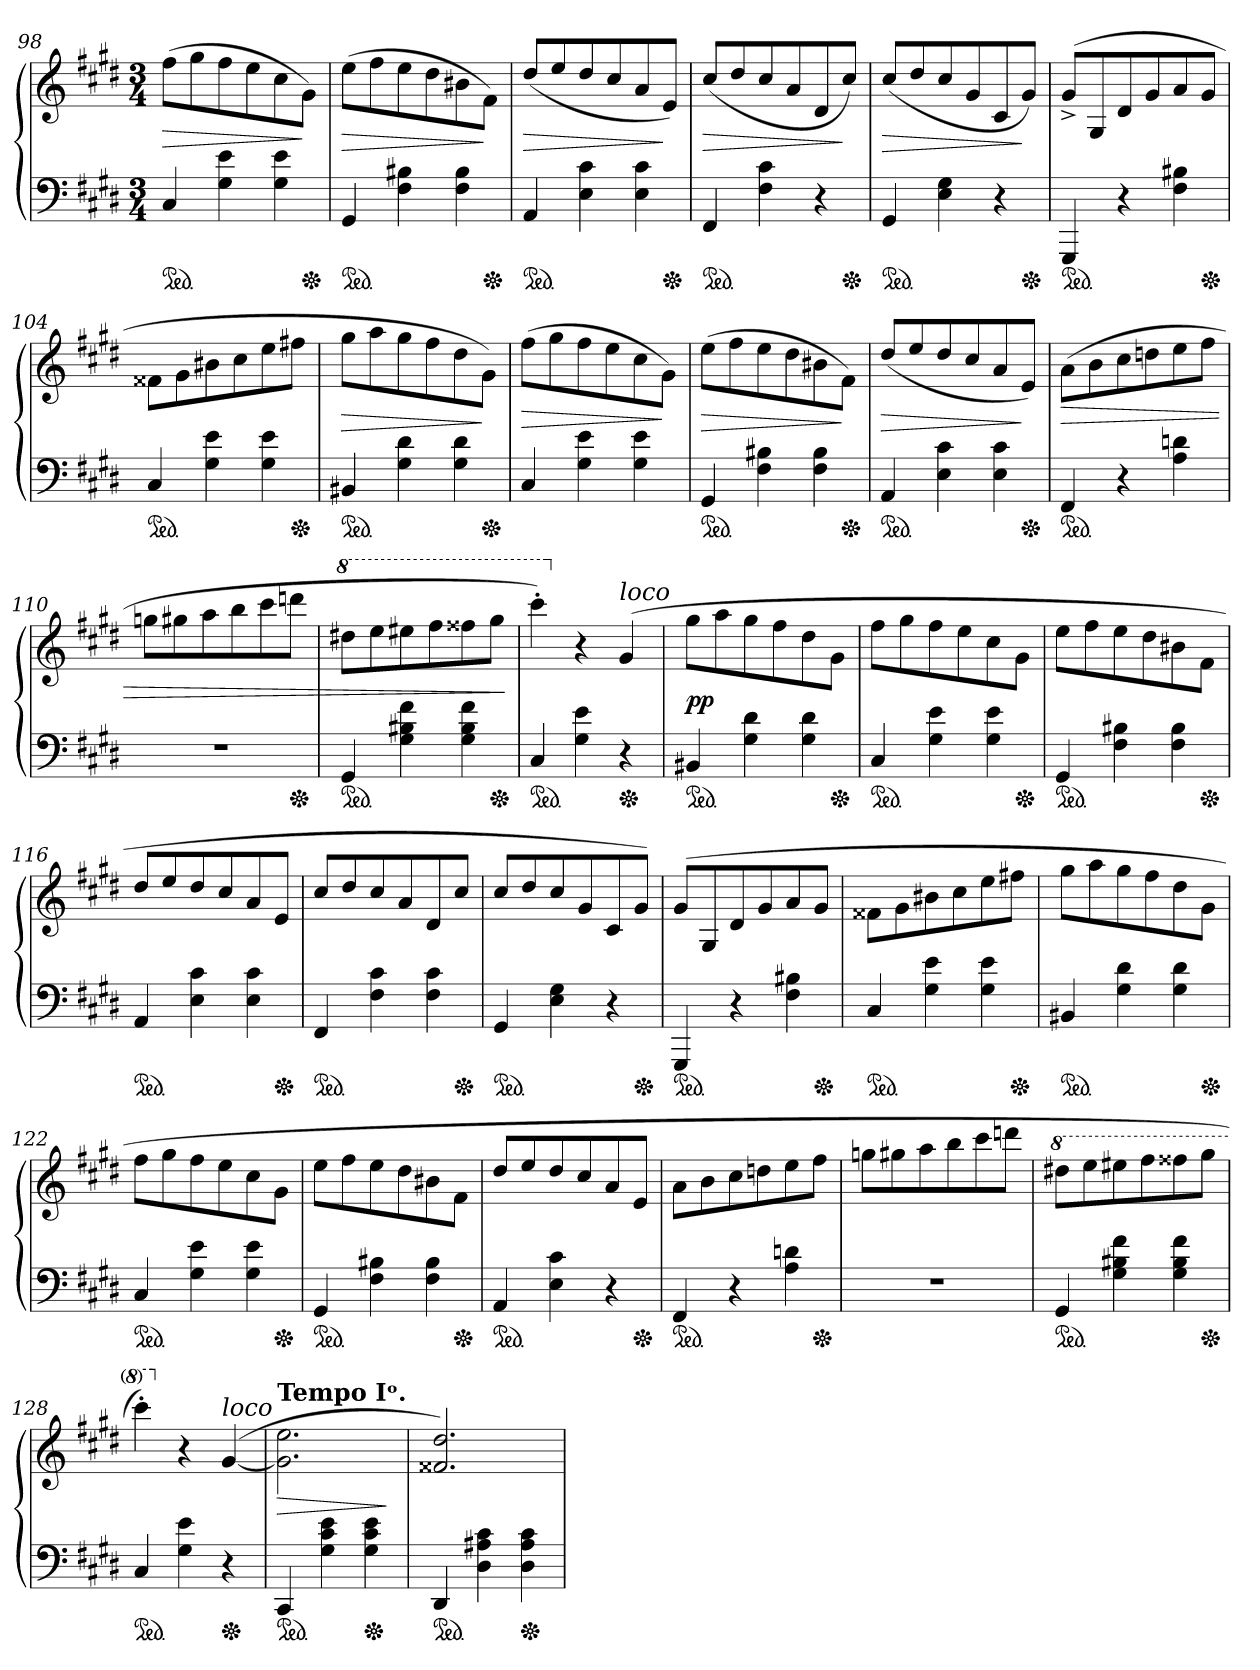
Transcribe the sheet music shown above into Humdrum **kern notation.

**kern	**kern	**dynam
*part1	*part1	*part1
*staff2	*staff1	*staff1/2
*clefF4	*clefG2	*
*k[f#c#g#d#]	*k[f#c#g#d#]	*
*M3/4	*M3/4	*
*ped	*	*
=98	=98	=98
4C#	(>8ff#L	>
.	8gg#	.
4G# 4e	8ff#	.
.	8ee	.
4G# 4e	8cc#	.
*Xped	*	*
.	8g#J)	]
=99	=99	=99
*ped	*	*
4GG#	(>8eeL	>
.	8ff#	.
4F# 4B#X	8ee	.
.	8dd#	.
4F# 4B#	8b#X	.
*Xped	*	*
.	8f#J)	]
=100	=100	=100
*ped	*	*
4AA	(>8dd#L	>
.	8ee	.
4E 4c#	8dd#	.
.	8cc#	.
4E 4c#	8a	.
*Xped	*	*
.	8eJ)	]
=101	=101	=101
*ped	*	*
4FF#	(<8cc#/L	>
.	8dd#	.
4F# 4c#	8cc#	.
.	8a	.
4r	8d#	.
*Xped	*	*
.	8cc#J)	]
=102	=102	=102
*ped	*	*
4GG#	(<8cc#L	>
.	8dd#	.
4E 4G#	8cc#	.
.	8g#	.
4r	8c#	.
*Xped	*	*
.	8g#J)	]
=103	=103	=103
*ped	*	*
4GGG#	(>8g#^<L	.
.	8G#	.
4r	8d#	.
.	8g#	.
4F# 4B#X	8a	.
*Xped	*	*
.	8g#J	.
=104	=104	=104
*ped	*	*
4C#	8f##XL	.
.	8g#	.
4G# 4e	8b#X	.
.	8cc#	.
4G# 4e	8ee	.
*Xped	*	*
.	8ff#XJ	.
=105	=105	=105
*ped	*	*
4BB#X	8gg#L	>
.	8aa	.
4G# 4d#	8gg#	.
.	8ff#	.
4G# 4d#	8dd#	.
*Xped	*	*
.	8g#J)	]
=106	=106	=106
4C#	(>8ff#L	>
.	8gg#	.
4G# 4e	8ff#	.
.	8ee	.
4G# 4e	8cc#	.
.	8g#J)	]
=107	=107	=107
*ped	*	*
4GG#	(>8eeL	>
.	8ff#	.
4F# 4B#X	8ee	.
.	8dd#	.
4F# 4B#	8b#X	.
*Xped	*	*
.	8f#J)	]
=108	=108	=108
*ped	*	*
4AA	(>8dd#L	>
.	8ee	.
4E 4c#	8dd#	.
.	8cc#	.
4E 4c#	8a	.
*Xped	*	*
.	8eJ)	]
=109	=109	=109
*ped	*	*
4FF#	(>8aL	>
.	8b	.
4r	8cc#	.
.	8ddn	.
4A 4dn	8ee	.
.	8ff#J	.
=110	=110	=110
2.rF	8ggnL	.
.	8gg#X	.
.	8aa	.
.	8bb	.
.	8ccc#	.
*Xped	*	*
.	8dddnJ	.
=111	=111	=111
*	*8va	*
*ped	*	*
4GG#	8ddd#XL	.
.	8eee	.
4G# 4B#X 4f#	8eee#X	.
.	8fff#	.
4G# 4B# 4f#	8fff##X	.
*Xped	*	*
.	8ggg#J	.
.	.	]
=112	=112	=112
*ped	*	*
4C#	4cccc#'>)	.
*	*X8va	*
4G# 4e	4r	.
!	!LO:TX:a:i:t=loco	!
*Xped	*	*
4r	(>4g#	.
=113	=113	=113
*ped	*	*
4BB#X	8gg#L	pp
.	8aa	.
4G# 4d#	8gg#	.
.	8ff#	.
4G# 4d#	8dd#	.
*Xped	*	*
.	8g#J	.
=114	=114	=114
*ped	*	*
4C#	8ff#L	.
.	8gg#	.
4G# 4e	8ff#	.
.	8ee	.
4G# 4e	8cc#	.
*Xped	*	*
.	8g#J	.
=115	=115	=115
*ped	*	*
4GG#	8eeL	.
.	8ff#	.
4F# 4B#X	8ee	.
.	8dd#	.
4F# 4B#	8b#X	.
*Xped	*	*
.	8f#J	.
=116	=116	=116
*ped	*	*
4AA	8dd#/L	.
.	8ee	.
4E 4c#	8dd#	.
.	8cc#	.
4E 4c#	8a	.
*Xped	*	*
.	8eJ	.
=117	=117	=117
*ped	*	*
4FF#	8cc#L	.
.	8dd#	.
4F# 4c#	8cc#	.
.	8a	.
4F# 4c#	8d#	.
*Xped	*	*
.	8cc#J	.
=118	=118	=118
*ped	*	*
4GG#	8cc#L	.
.	8dd#	.
4E 4G#	8cc#	.
.	8g#	.
4r	8c#	.
*Xped	*	*
.	8g#J)	.
=119	=119	=119
*ped	*	*
4GGG#	(>8g#L	.
.	8G#	.
4r	8d#	.
.	8g#	.
4F# 4B#X	8a	.
*Xped	*	*
.	8g#J	.
=120	=120	=120
*ped	*	*
4C#/	8f##XL	.
.	8g#	.
4G# 4e	8b#X	.
.	8cc#	.
4G# 4e	8ee	.
*Xped	*	*
.	8ff#XJ	.
=121	=121	=121
*ped	*	*
4BB#X	8gg#L	.
.	8aa	.
4G# 4d#	8gg#	.
.	8ff#	.
4G# 4d#	8dd#	.
*Xped	*	*
.	8g#J	.
=122	=122	=122
*ped	*	*
4C#	8ff#L	.
.	8gg#	.
4G# 4e	8ff#	.
.	8ee	.
4G# 4e	8cc#	.
*Xped	*	*
.	8g#J	.
=123	=123	=123
*ped	*	*
4GG#	8eeL	.
.	8ff#	.
4F# 4B#X	8ee	.
.	8dd#	.
4F# 4B#	8b#X	.
*Xped	*	*
.	8f#J	.
=124	=124	=124
*ped	*	*
4AA	8dd#L	.
.	8ee	.
4E 4c#	8dd#	.
.	8cc#	.
4r	8a	.
*Xped	*	*
.	8eJ	.
=125	=125	=125
*ped	*	*
4FF#	8aL	.
.	8b	.
4r	8cc#	.
.	8ddn	.
4A 4dn	8ee	.
*Xped	*	*
.	8ff#J	.
=126	=126	=126
2.r	8ggnL	.
.	8gg#X	.
.	8aa	.
.	8bb	.
.	8ccc#	.
.	8dddnJ	.
=127	=127	=127
*	*8va	*
*ped	*	*
4GG#	8ddd#XL	.
.	8eee	.
4G# 4B#X 4f#	8eee#X	.
.	8fff#	.
4G# 4B# 4f#	8fff##X	.
*Xped	*	*
.	8ggg#J	.
=128	=128	=128
*ped	*	*
4C#	4cccc#'>)	.
*	*X8va	*
4G# 4e	4r	.
!	!LO:TX:a:i:t=loco	!
*Xped	*	*
4r	(>[4g#	.
=129	=129	=129
!	!LO:TX:a:B:t=Tempo Iᵒ.	!
!LO:TX:a:t=łuk 4g# do 4dd# nie ma początku	!	!
*ped	*	*
4CC#	2.g#] 2.ee	>
4G# 4c# 4e	.	.
*Xped	*	*
4G# 4c# 4e	.	.
.	.	]
=130	=130	=130
*ped	*	*
4DD#	2.f##X 2.dd#)	.
4D# 4A#X 4c#	.	.
*Xped	*	*
4D# 4A# 4c#	.	.
=	=	=
*-	*-	*-
